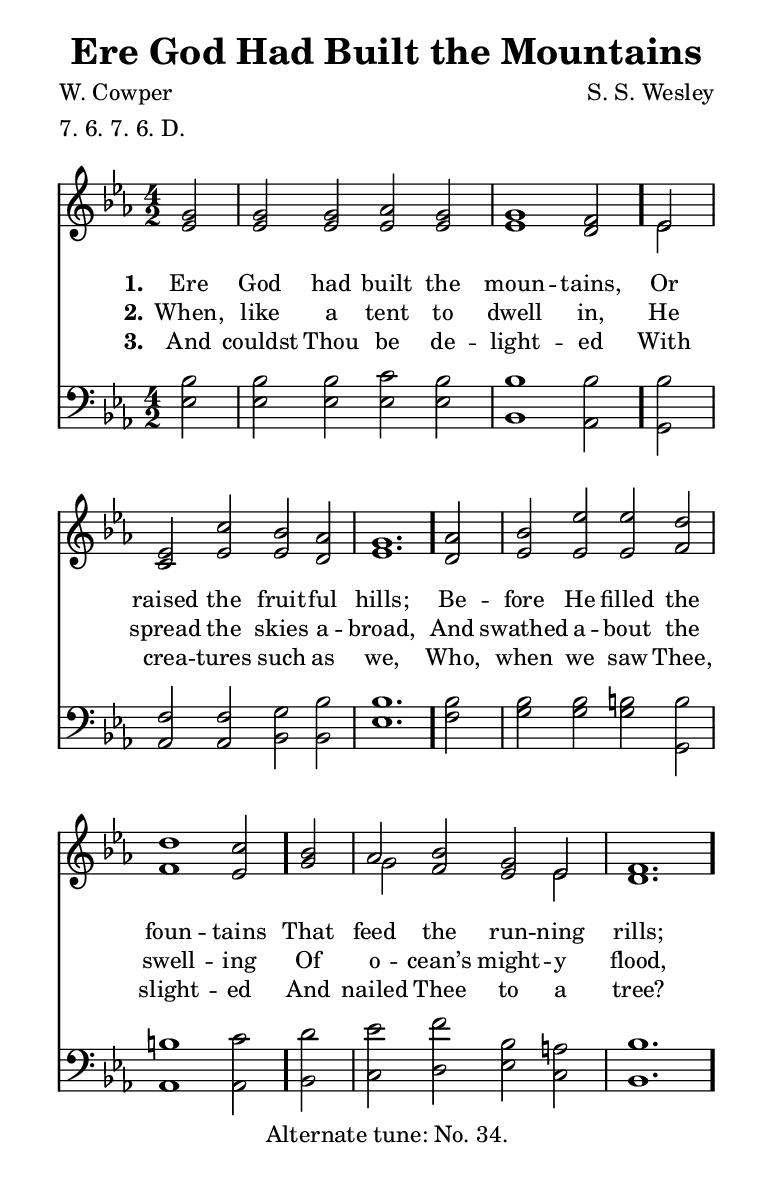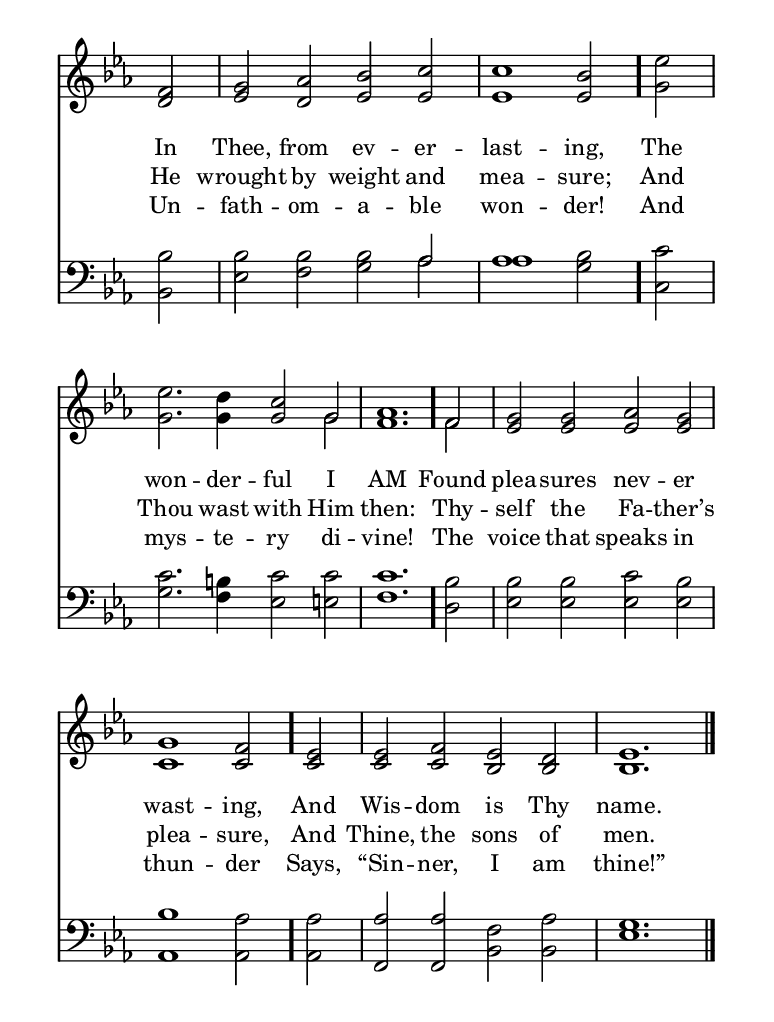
\include "common/global.ily"
\paper {
  \include "common/paper.ily"
  oddFooterMarkup = \markup { \fill-line { \on-the-fly \first-page "Alternate tune: No. 34." } }
}

\header{
  %gospel
  hymnnumber = "82"
  title = "Ere God Had Built the Mountains"
  tunename = "Aurelia"
  meter = "7. 6. 7. 6. D."
  poet = "W. Cowper"
  composer = "S. S. Wesley"
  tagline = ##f
}

% for fermata in MIDI
ta = { \tempo 2=80 }
tb = { \tempo 2=40 }

patternAA = { c2 | c2 c2 c2 c2 | c1 c2 }

patternBA = { c2 | c2 c2 c2 c2 | c1. }
patternBB = { c2 | c2. c4 c2 c2 | c1. }

global = {
  \include "common/overrides.ily"
  \override Staff.TimeSignature.style = #'numbered
  \time 4/2
  \override Score.MetronomeMark.transparent = ##t % hide all fermata changes too
  \ta
  \key ees \major
  \partial 2
  \autoBeamOff
}

notesSoprano = {
\global
\relative c'' {

  \changePitch \patternAA { g | g g aes g | g f }
  \changePitch \patternBA { ees | ees c' bes aes | g }
  \changePitch \patternAA { aes | bes ees ees d | d c }
  \changePitch \patternBA { bes | aes bes g ees | f }

  \changePitch \patternAA { f | g aes bes c | c bes }
  \changePitch \patternBB { ees | ees d c g | aes }
  \changePitch \patternAA { f | g g aes g | g f }
  \changePitch \patternBA { ees | ees f ees d | ees }

  \bar "|."

}
}

notesAlto = {
\global
\relative e' {

  \changePitch \patternAA { ees | ees ees ees ees | ees d }
  \changePitch \patternBA { ees | c ees ees d | ees }
  \changePitch \patternAA { d | ees ees ees f | f ees }
  \changePitch \patternBA { g | g f ees ees | d }

  \changePitch \patternAA { d | ees d ees ees | ees ees }
  \changePitch \patternBB { g | g g g g | f }
  \changePitch \patternAA { f | ees ees ees ees | c c }
  \changePitch \patternBA { c | c c bes bes | bes }

}
}

notesTenor = {
\global
\relative a {

  \changePitch \patternAA { bes | bes bes c bes | bes bes }
  \changePitch \patternBA { bes | f f g bes | bes }
  \changePitch \patternAA { bes | bes bes b b | b c }
  \changePitch \patternBA { d | ees f bes, a | bes }

  \changePitch \patternAA { bes | bes bes bes aes | aes bes }
  \changePitch \patternBB { c | c b c c | c }
  \changePitch \patternAA { bes | bes bes c bes | bes aes }
  \changePitch \patternBA { aes | aes aes f aes | g }

}
}

notesBass = {
\global
\relative f {

  \changePitch \patternAA { ees | ees ees ees ees | bes aes }
  \changePitch \patternBA { g | aes aes bes bes | ees }
  \changePitch \patternAA { f | g g g g, | aes aes }
  \changePitch \patternBA { bes | c d ees c | bes }

  \changePitch \patternAA { bes | ees f g aes | aes g }
  \changePitch \patternBB { c, | g' f ees e | f }
  \changePitch \patternAA { d | ees ees ees ees | aes, aes }
  \changePitch \patternBA { aes | f f bes bes | ees }

}
}

wordsA = \lyricmode {
\set stanza = "1."

Ere God had built the moun -- tains, \bar "."
Or raised the fruit -- ful hills; \bar "." \eogbreak
Be -- fore He filled the foun -- tains \bar "."
That feed the run -- ning rills; \bar "." \eogbreak
In Thee, from ev -- er -- last -- ing, \bar "."
The won -- der -- ful I AM \bar "." \eogbreak
Found plea -- sures nev -- er wast -- ing, \bar "."
And Wis -- dom is Thy name. \bar "." \eogbreak

}

wordsB = \lyricmode {
\set stanza = "2."

When, like a tent to dwell in,
He spread the skies a -- broad,
And swathed a -- bout the swell -- ing
Of o -- cean’s might -- y flood,
He wrought by weight and mea -- sure;
And Thou wast with Him then:
Thy -- self the Fa -- ther’s plea -- sure,
And Thine, the sons of men.

}

wordsC = \lyricmode {
\set stanza = "3."

And couldst Thou be de -- light -- ed
With crea -- tures such as we,
Who, when we saw Thee, slight -- ed
And nailed Thee to a tree?
Un -- fath -- om -- a -- ble won -- der!
And mys -- te -- ry di -- vine!
The voice that speaks in thun -- der
Says, “Sin -- ner, I am thine!”

}

\score {
  \context ChoirStaff <<
    \context Staff = upper <<
      \set Staff.autoBeaming = ##f
      \set ChoirStaff.systemStartDelimiter = #'SystemStartBar
      \set ChoirStaff.printPartCombineTexts = ##f
      \partcombine #'(2 . 9) \notesSoprano \notesAlto
      \context NullVoice = sopranos { \voiceOne << \notesSoprano >> }
      \context NullVoice = altos { \voiceTwo << \notesAlto >> }
      \context Lyrics = one   \lyricsto sopranos \wordsA
      \context Lyrics = two   \lyricsto sopranos \wordsB
      \context Lyrics = three \lyricsto sopranos \wordsC
    >>
    \context Staff = men <<
      \set Staff.autoBeaming = ##f
      \clef bass
      \set ChoirStaff.printPartCombineTexts = ##f
      \partcombine #'(2 . 9) \notesTenor \notesBass
      \context NullVoice = tenors { \voiceOne << \notesTenor >> }
      \context NullVoice = basses { \voiceTwo << \notesBass >> }
    >>
  >>
  \layout {
    \include "common/layout.ily"
  }
  \midi{
    \include "common/midi.ily"
  }
}

\version "2.19.49"  % necessary for upgrading to future LilyPond versions.

% vi:set et ts=2 sw=2 ai nocindent syntax=lilypond:
